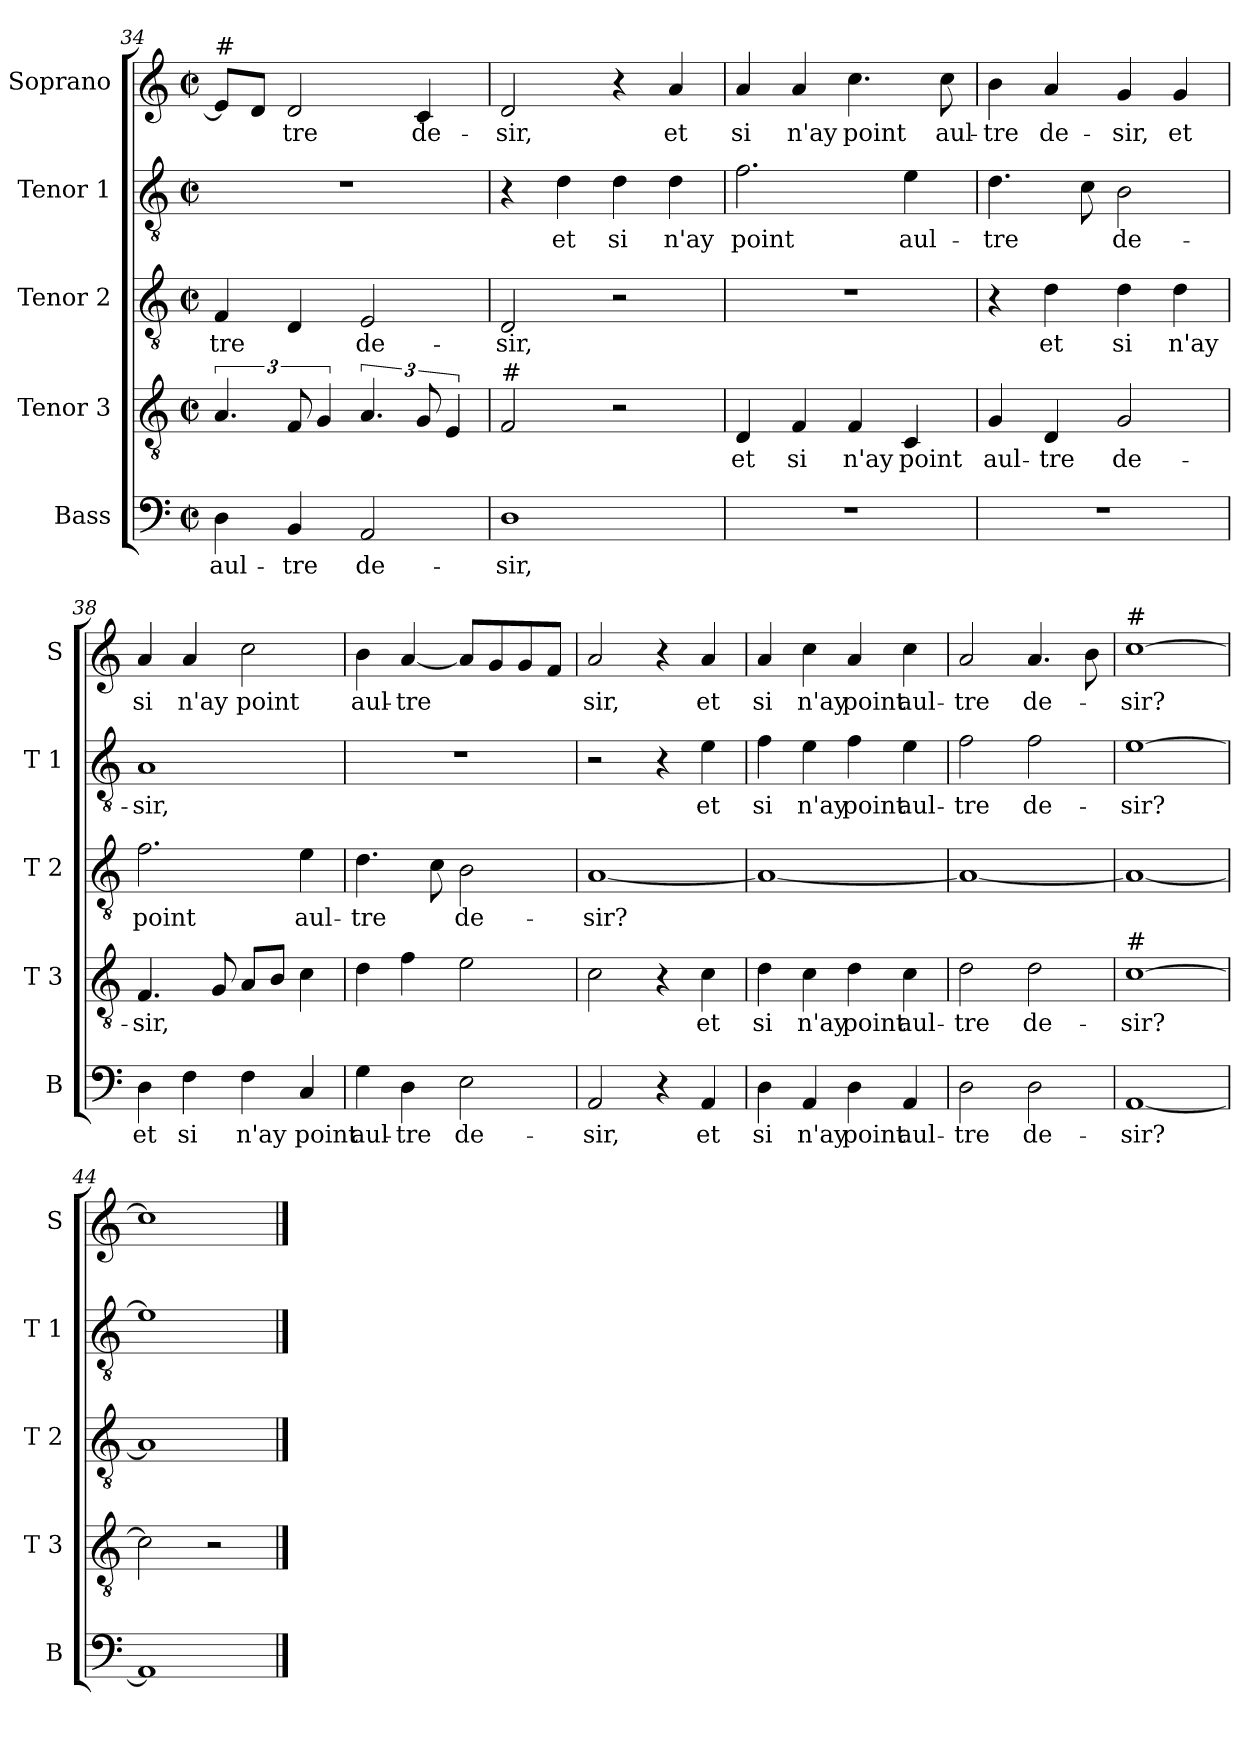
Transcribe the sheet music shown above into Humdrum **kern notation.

**kern	**text	**kern	**text	**kern	**text	**kern	**text	**kern	**text
*part5	*part5	*part4	*part4	*part3	*part3	*part2	*part2	*part1	*part1
*staff5	*staff5	*staff4	*staff4	*staff3	*staff3	*staff2	*staff2	*staff1	*staff1
*I"Bass	*	*I"Tenor 3	*	*I"Tenor 2	*	*I"Tenor 1	*	*I"Soprano	*
*I'B	*	*I'T 3	*	*I'T 2	*	*I'T 1	*	*I'S	*
*clefF4	*	*clefGv2	*	*clefGv2	*	*clefGv2	*	*clefG2	*
*k[]	*	*k[]	*	*k[]	*	*k[]	*	*k[]	*
*M2/2	*	*M2/2	*	*M2/2	*	*M2/2	*	*M2/2	*
*met(c|)	*	*met(c|)	*	*met(c|)	*	*met(c|)	*	*met(c|)	*
=34	=34	=34	=34	=34	=34	=34	=34	=34	=34
!	!	!	!	!	!	!	!	!LO:TX:a:t=#	!
!	!LO:LY:b	!	!	!	!LO:LY:b	!	!	!	!
4D\	aul-	6.A/	.	4F/	-tre	1r	.	8e/L]	.
.	.	.	.	.	.	.	.	8d/J	.
!	!LO:LY:b	!	!	!	!	!	!	!	!LO:LY:b
4BB/	-tre	12F/	.	4D/	.	.	.	2d/	-tre
.	.	6G/	.	.	.	.	.	.	.
!	!LO:LY:b	!	!	!	!LO:LY:b	!	!	!	!
2AA/	de-	6.A/	.	2E/	de-	.	.	.	.
!	!	!	!	!	!	!	!	!	!LO:LY:b
.	.	12G/	.	.	.	.	.	4c/	de-
.	.	6E/	.	.	.	.	.	.	.
!!LO:PB:g=z
=35	=35	=35	=35	=35	=35	=35	=35	=35	=35
!	!	!LO:TX:a:t=#	!	!	!	!	!	!	!
!	!LO:LY:b	!	!	!	!LO:LY:b	!	!	!	!LO:LY:b
1D	-sir,	2F/	.	2D/	-sir,	4r	.	2d/	-sir,
!	!	!	!	!	!	!	!LO:LY:b	!	!
.	.	.	.	.	.	4d\	et	.	.
!	!	!	!	!	!	!	!LO:LY:b	!	!
.	.	2r	.	2r	.	4d\	si	4r	.
!	!	!	!	!	!	!	!LO:LY:b	!	!LO:LY:b
.	.	.	.	.	.	4d\	n'ay	4a/	et
=36	=36	=36	=36	=36	=36	=36	=36	=36	=36
!	!	!	!LO:LY:b	!	!	!	!LO:LY:b	!	!LO:LY:b
1r	.	4D/	et	1r	.	2.f\	point	4a/	si
!	!	!	!LO:LY:b	!	!	!	!	!	!LO:LY:b
.	.	4F/	si	.	.	.	.	4a/	n'ay
!	!	!	!LO:LY:b	!	!	!	!	!	!LO:LY:b
.	.	4F/	n'ay	.	.	.	.	4.cc\	point
!	!	!	!LO:LY:b	!	!	!	!LO:LY:b	!	!
.	.	4C/	point	.	.	4e\	aul-	.	.
!	!	!	!	!	!	!	!	!	!LO:LY:b
.	.	.	.	.	.	.	.	8cc\	aul-
=37	=37	=37	=37	=37	=37	=37	=37	=37	=37
!	!	!	!LO:LY:b	!	!	!	!LO:LY:b	!	!LO:LY:b
1r	.	4G/	aul-	4r	.	4.d\	-tre	4b\	-tre
!	!	!	!LO:LY:b	!	!LO:LY:b	!	!	!	!LO:LY:b
.	.	4D/	-tre	4d\	et	.	.	4a/	de-
.	.	.	.	.	.	8c\	.	.	.
!	!	!	!LO:LY:b	!	!LO:LY:b	!	!LO:LY:b	!	!LO:LY:b
.	.	2G/	de-	4d\	si	2B\	de-	4g/	-sir,
!	!	!	!	!	!LO:LY:b	!	!	!	!LO:LY:b
.	.	.	.	4d\	n'ay	.	.	4g/	et
=38	=38	=38	=38	=38	=38	=38	=38	=38	=38
!	!LO:LY:b	!	!LO:LY:b	!	!LO:LY:b	!	!LO:LY:b	!	!LO:LY:b
4D\	et	4.F/	-sir,	2.f\	point	1A	-sir,	4a/	si
!	!LO:LY:b	!	!	!	!	!	!	!	!LO:LY:b
4F\	si	.	.	.	.	.	.	4a/	n'ay
.	.	8G/	.	.	.	.	.	.	.
!	!LO:LY:b	!	!	!	!	!	!	!	!LO:LY:b
4F\	n'ay	8A/L	.	.	.	.	.	2cc\	point
.	.	8B/J	.	.	.	.	.	.	.
!	!LO:LY:b	!	!	!	!LO:LY:b	!	!	!	!
4C/	point	4c\	.	4e\	aul-	.	.	.	.
=39	=39	=39	=39	=39	=39	=39	=39	=39	=39
!	!LO:LY:b	!	!	!	!LO:LY:b	!	!	!	!LO:LY:b
4G\	aul-	4d\	.	4.d\	-tre	1r	.	4b\	aul-
!	!LO:LY:b	!	!	!	!	!	!	!	!LO:LY:b
4D\	-tre	4f\	.	.	.	.	.	[4a/	-tre
.	.	.	.	8c\	.	.	.	.	.
!	!LO:LY:b	!	!	!	!LO:LY:b	!	!	!	!
2E\	de-	2e\	.	2B\	de-	.	.	8a/L]	.
.	.	.	.	.	.	.	.	8g/	.
.	.	.	.	.	.	.	.	8g/	.
.	.	.	.	.	.	.	.	8f/J	.
!!LO:LB:g=z
=40	=40	=40	=40	=40	=40	=40	=40	=40	=40
!	!LO:LY:b	!	!	!	!LO:LY:b	!	!	!	!LO:LY:b
2AA/	-sir,	2c\	.	[1A	-sir?	2r	.	2a/	sir,
4r	.	4r	.	.	.	4r	.	4r	.
!	!LO:LY:b	!	!LO:LY:b	!	!	!	!LO:LY:b	!	!LO:LY:b
4AA/	et	4c\	et	.	.	4e\	et	4a/	et
=41	=41	=41	=41	=41	=41	=41	=41	=41	=41
!	!LO:LY:b	!	!LO:LY:b	!	!	!	!LO:LY:b	!	!LO:LY:b
4D\	si	4d\	si	1A_	.	4f\	si	4a/	si
!	!LO:LY:b	!	!LO:LY:b	!	!	!	!LO:LY:b	!	!LO:LY:b
4AA/	n'ay	4c\	n'ay	.	.	4e\	n'ay	4cc\	n'ay
!	!LO:LY:b	!	!LO:LY:b	!	!	!	!LO:LY:b	!	!LO:LY:b
4D\	point	4d\	point	.	.	4f\	point	4a/	point
!	!LO:LY:b	!	!LO:LY:b	!	!	!	!LO:LY:b	!	!LO:LY:b
4AA/	aul-	4c\	aul-	.	.	4e\	aul-	4cc\	aul-
=42	=42	=42	=42	=42	=42	=42	=42	=42	=42
!	!LO:LY:b	!	!LO:LY:b	!	!	!	!LO:LY:b	!	!LO:LY:b
2D\	-tre	2d\	-tre	1A_	.	2f\	-tre	2a/	-tre
!	!LO:LY:b	!	!LO:LY:b	!	!	!	!LO:LY:b	!	!LO:LY:b
2D\	de-	2d\	de-	.	.	2f\	de-	4.a/	de-
.	.	.	.	.	.	.	.	8b\	.
=43	=43	=43	=43	=43	=43	=43	=43	=43	=43
!	!	!	!	!	!	!	!	!LO:TX:a:t=#	!
!	!	!LO:TX:a:t=#	!	!	!	!	!	!	!
!	!LO:LY:b	!	!LO:LY:b	!	!	!	!LO:LY:b	!	!LO:LY:b
[1AA	-sir?	[1c	-sir?	1A_	.	[1e	-sir?	[1cc	-sir?
=44	=44	=44	=44	=44	=44	=44	=44	=44	=44
1AA]	.	2c\]	.	1A]	.	1e]	.	1cc]	.
.	.	2r	.	.	.	.	.	.	.
==	==	==	==	==	==	==	==	==	==
*-	*-	*-	*-	*-	*-	*-	*-	*-	*-
